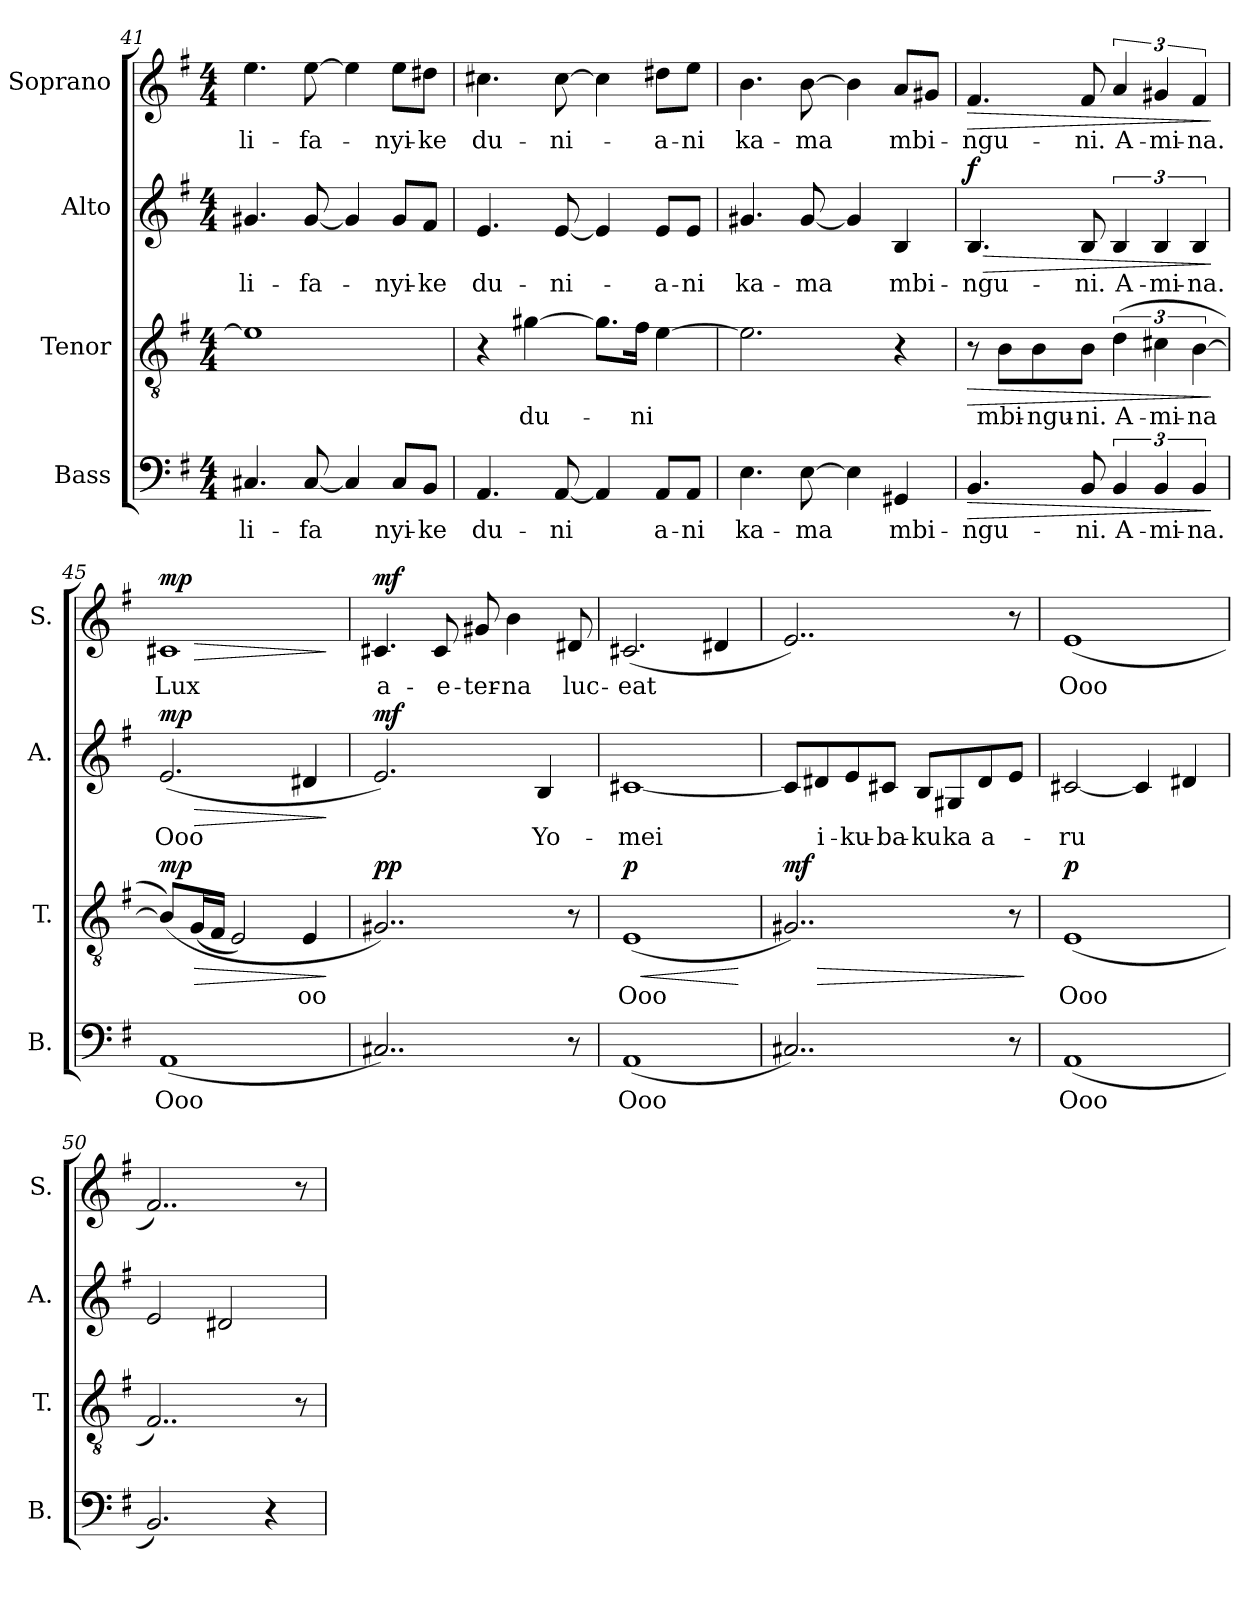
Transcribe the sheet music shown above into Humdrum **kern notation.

**kern	**text	**dynam	**kern	**text	**dynam	**kern	**text	**dynam	**kern	**text	**dynam
*part4	*part4	*part4	*part3	*part3	*part3	*part2	*part2	*part2	*part1	*part1	*part1
*staff4	*staff4	*staff4	*staff3	*staff3	*staff3	*staff2	*staff2	*staff2	*staff1	*staff1	*staff1
*I"Bass	*	*	*I"Tenor	*	*	*I"Alto	*	*	*I"Soprano	*	*
*I'B.	*	*	*I'T.	*	*	*I'A.	*	*	*I'S.	*	*
*clefF4	*	*	*clefGv2	*	*	*clefG2	*	*	*clefG2	*	*
*k[f#]	*	*	*k[f#]	*	*	*k[f#]	*	*	*k[f#]	*	*
*M4/4	*	*	*M4/4	*	*	*M4/4	*	*	*M4/4	*	*
=41	=41	=41	=41	=41	=41	=41	=41	=41	=41	=41	=41
!	!LO:LY:b	!	!	!	!	!	!LO:LY:b	!	!	!LO:LY:b	!
4.C#X/	li-	.	1e]	.	.	4.g#X/	li-	.	4.ee\	li-	.
!	!LO:LY:b	!	!	!	!	!	!LO:LY:b	!	!	!LO:LY:b	!
[8C#/	-fa	.	.	.	.	[8g#/	-fa-	.	[8ee\	-fa-	.
4C#/]	.	.	.	.	.	4g#/]	.	.	4ee\]	.	.
!	!LO:LY:b	!	!	!	!	!	!LO:LY:b	!	!	!LO:LY:b	!
8C#/L	nyi-	.	.	.	.	8g#/L	-nyi-	.	8ee\L	-nyi-	.
!	!LO:LY:b	!	!	!	!	!	!LO:LY:b	!	!	!LO:LY:b	!
8BB/J	-ke	.	.	.	.	8f#/J	-ke	.	8dd#X\J	-ke	.
=42	=42	=42	=42	=42	=42	=42	=42	=42	=42	=42	=42
!	!LO:LY:b	!	!	!	!	!	!LO:LY:b	!	!	!LO:LY:b	!
4.AA/	du-	.	4r	.	.	4.e/	du-	.	4.cc#X\	du-	.
!	!	!	!	!LO:LY:b	!	!	!	!	!	!	!
.	.	.	[4g#X\	du-	.	.	.	.	.	.	.
!	!LO:LY:b	!	!	!	!	!	!LO:LY:b	!	!	!LO:LY:b	!
[8AA/	-ni	.	.	.	.	[8e/	-ni-	.	[8cc#\	-ni-	.
4AA/]	.	.	8.g#\L]	.	.	4e/]	.	.	4cc#\]	.	.
!	!	!	!	!LO:LY:b	!	!	!	!	!	!	!
.	.	.	16f#\Jk	ni	.	.	.	.	.	.	.
!	!LO:LY:b	!	!	!	!	!	!LO:LY:b	!	!	!LO:LY:b	!
8AA/L	a-	.	[4e\	.	.	8e/L	-a-	.	8dd#X\L	-a-	.
!	!LO:LY:b	!	!	!	!	!	!LO:LY:b	!	!	!LO:LY:b	!
8AA/J	-ni	.	.	.	.	8e/J	-ni	.	8ee\J	-ni	.
!!LO:PB:g=z
=43	=43	=43	=43	=43	=43	=43	=43	=43	=43	=43	=43
!	!LO:LY:b	!	!	!	!	!	!LO:LY:b	!	!	!LO:LY:b	!
4.E\	ka-	.	2.e\]	.	.	4.g#X/	ka-	.	4.b\	ka-	.
!	!LO:LY:b	!	!	!	!	!	!LO:LY:b	!	!	!LO:LY:b	!
[8E\	-ma	.	.	.	.	[8g#/	-ma	.	[8b\	-ma	.
4E\]	.	.	.	.	.	4g#/]	.	.	4b\]	.	.
!	!LO:LY:b	!	!	!	!	!	!LO:LY:b	!	!	!LO:LY:b	!
4GG#X/	mbi-	.	4r	.	.	4B/	mbi-	.	8a/L	mbi-	.
.	.	.	.	.	.	.	.	.	8g#X/J	.	.
=44	=44	=44	=44	=44	=44	=44	=44	=44	=44	=44	=44
!	!LO:LY:b	!LO:HP:b	!	!	!LO:HP:b	!	!LO:LY:b	!LO:HP:b	!	!LO:LY:b	!LO:HP:b
!	!	!	!	!	!	!	!	!LO:DY:n=1:a	!	!	!
4.BB/	-ngu-	>	8r	.	>	4.B/	-ngu-	> f	4.f#/	-ngu-	>
!	!	!	!	!LO:LY:b	!	!	!	!	!	!	!
.	.	.	8B\L	mbi-	.	.	.	.	.	.	.
!	!	!	!	!LO:LY:b	!	!	!	!	!	!	!
.	.	.	8B\	-ngu-	.	.	.	.	.	.	.
!	!LO:LY:b	!	!	!LO:LY:b	!	!	!LO:LY:b	!	!	!LO:LY:b	!
8BB/	-ni.	.	8B\J	-ni.	.	8B/	-ni.	.	8f#/	-ni.	.
!	!LO:LY:b	!	!	!LO:LY:b	!	!	!LO:LY:b	!	!	!LO:LY:b	!
6BB/	A-	.	(6d\	A-	.	6B/	A-	.	6a/	A-	.
!	!LO:LY:b	!	!	!LO:LY:b	!	!	!LO:LY:b	!	!	!LO:LY:b	!
6BB/	-mi-	.	6c#X\	-mi-	.	6B/	-mi-	.	6g#X/	-mi-	.
!	!LO:LY:b	!	!	!LO:LY:b	!	!	!LO:LY:b	!	!	!LO:LY:b	!
6BB/	-na.	.	[6B\	-na	.	6B/	-na.	.	6f#/	-na.	.
.	.	]	.	.	]	.	.	]	.	.	]
=45	=45	=45	=45	=45	=45	=45	=45	=45	=45	=45	=45
!	!LO:LY:b	!	!	!	!LO:HP:b	!	!LO:LY:b	!LO:HP:b	!	!LO:LY:b	!LO:HP:b
!	!	!	!	!	!LO:DY:n=1:a	!	!	!LO:DY:n=1:a	!	!	!LO:DY:n=1:a
(1AA	Ooo	.	(8B/L])	.	> mp	(2.e/	Ooo	> mp	1c#X	Lux	> mp
.	.	.	(16G/L	.	.	.	.	.	.	.	.
.	.	.	16F#/JJ	.	.	.	.	.	.	.	.
.	.	.	2E/)	.	.	.	.	.	.	.	.
!	!	!	!	!LO:LY:b	!	!	!	!	!	!	!
.	.	.	4E/	oo	.	4d#X/	.	.	.	.	.
.	.	.	.	.	]	.	.	]	.	.	]
=46	=46	=46	=46	=46	=46	=46	=46	=46	=46	=46	=46
!	!	!	!	!	!LO:DY:a	!	!	!LO:DY:a	!	!LO:LY:b	!LO:DY:a
2..C#X/)	.	.	2..G#X/)	.	pp	2.e/)	.	mf	4.c#X/	a-	mf
!	!	!	!	!	!	!	!	!	!	!LO:LY:b	!
.	.	.	.	.	.	.	.	.	8c#/	-e-	.
!	!	!	!	!	!	!	!	!	!	!LO:LY:b	!
.	.	.	.	.	.	.	.	.	8g#X/	-ter-	.
!	!	!	!	!	!	!	!	!	!	!LO:LY:b	!
.	.	.	.	.	.	.	.	.	4b\	-na	.
!	!	!	!	!	!	!	!LO:LY:b	!	!	!	!
.	.	.	.	.	.	4B/	Yo-	.	.	.	.
!	!	!	!	!	!	!	!	!	!	!LO:LY:b	!
8r	.	.	8r	.	.	.	.	.	8d#X/	luc-	.
=47	=47	=47	=47	=47	=47	=47	=47	=47	=47	=47	=47
!	!LO:LY:b	!	!	!LO:LY:b	!LO:HP:b	!	!LO:LY:b	!	!	!LO:LY:b	!
!	!	!	!	!	!LO:DY:n=1:a	!	!	!	!	!	!
(1AA	Ooo	.	(1E	Ooo	< p	[1c#X	-mei	.	(2.c#X/	-eat	.
.	.	.	.	.	.	.	.	.	4d#X/	.	.
.	.	.	.	.	[	.	.	.	.	.	.
!!LO:LB:g=z
=48	=48	=48	=48	=48	=48	=48	=48	=48	=48	=48	=48
!	!	!	!	!	!LO:HP:b	!	!	!	!	!	!
!	!	!	!	!	!LO:DY:n=1:a	!	!	!	!	!	!
2..C#X/)	.	.	2..G#X/)	.	> mf	8c#/L]	.	.	2..e/)	.	.
!	!	!	!	!	!	!	!LO:LY:b	!	!	!	!
.	.	.	.	.	.	8d#X/	i-	.	.	.	.
!	!	!	!	!	!	!	!LO:LY:b	!	!	!	!
.	.	.	.	.	.	8e/	-ku-	.	.	.	.
!	!	!	!	!	!	!	!LO:LY:b	!	!	!	!
.	.	.	.	.	.	8c#X/J	-ba-	.	.	.	.
!	!	!	!	!	!	!	!LO:LY:b	!	!	!	!
.	.	.	.	.	.	8B/L	-ku	.	.	.	.
!	!	!	!	!	!	!	!LO:LY:b	!	!	!	!
.	.	.	.	.	.	8G#X/	ka	.	.	.	.
!	!	!	!	!	!	!	!LO:LY:b	!	!	!	!
.	.	.	.	.	.	8d#/	a-	.	.	.	.
8r	.	.	8r	.	.	8e/J	.	.	8r	.	.
.	.	.	.	.	]	.	.	.	.	.	.
=49	=49	=49	=49	=49	=49	=49	=49	=49	=49	=49	=49
!	!LO:LY:b	!	!	!LO:LY:b	!LO:DY:b	!	!LO:LY:b	!	!	!LO:LY:b	!
(1AA	Ooo	.	(1E	Ooo	p	[2c#X/	-ru	.	(1e	Ooo	.
.	.	.	.	.	.	4c#/]	.	.	.	.	.
.	.	.	.	.	.	4d#X/	.	.	.	.	.
=50	=50	=50	=50	=50	=50	=50	=50	=50	=50	=50	=50
2.BB/)	.	.	2..F#/)	.	.	2e/	.	.	2..f#/)	.	.
.	.	.	.	.	.	2d#X/	.	.	.	.	.
4r	.	.	.	.	.	.	.	.	.	.	.
.	.	.	8r	.	.	.	.	.	8r	.	.
=	=	=	=	=	=	=	=	=	=	=	=
*-	*-	*-	*-	*-	*-	*-	*-	*-	*-	*-	*-
